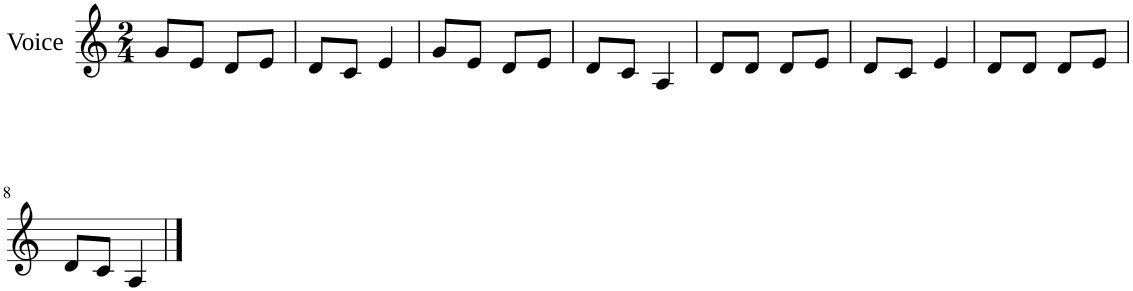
**kern
*part1
*staff1
*I"Voice
*clefG2
*k[]
*M2/4
=1
8g/L
8e/J
8d/L
8e/J
=2
8d/L
8c/J
4e/
=3
8g/L
8e/J
8d/L
8e/J
=4
8d/L
8c/J
4A/
=5
8d/L
8d/J
8d/L
8e/J
=6
8d/L
8c/J
4e/
=7
8d/L
8d/J
8d/L
8e/J
!!LO:LB:g=z
=8
8d/L
8c/J
4A/
==
*-
